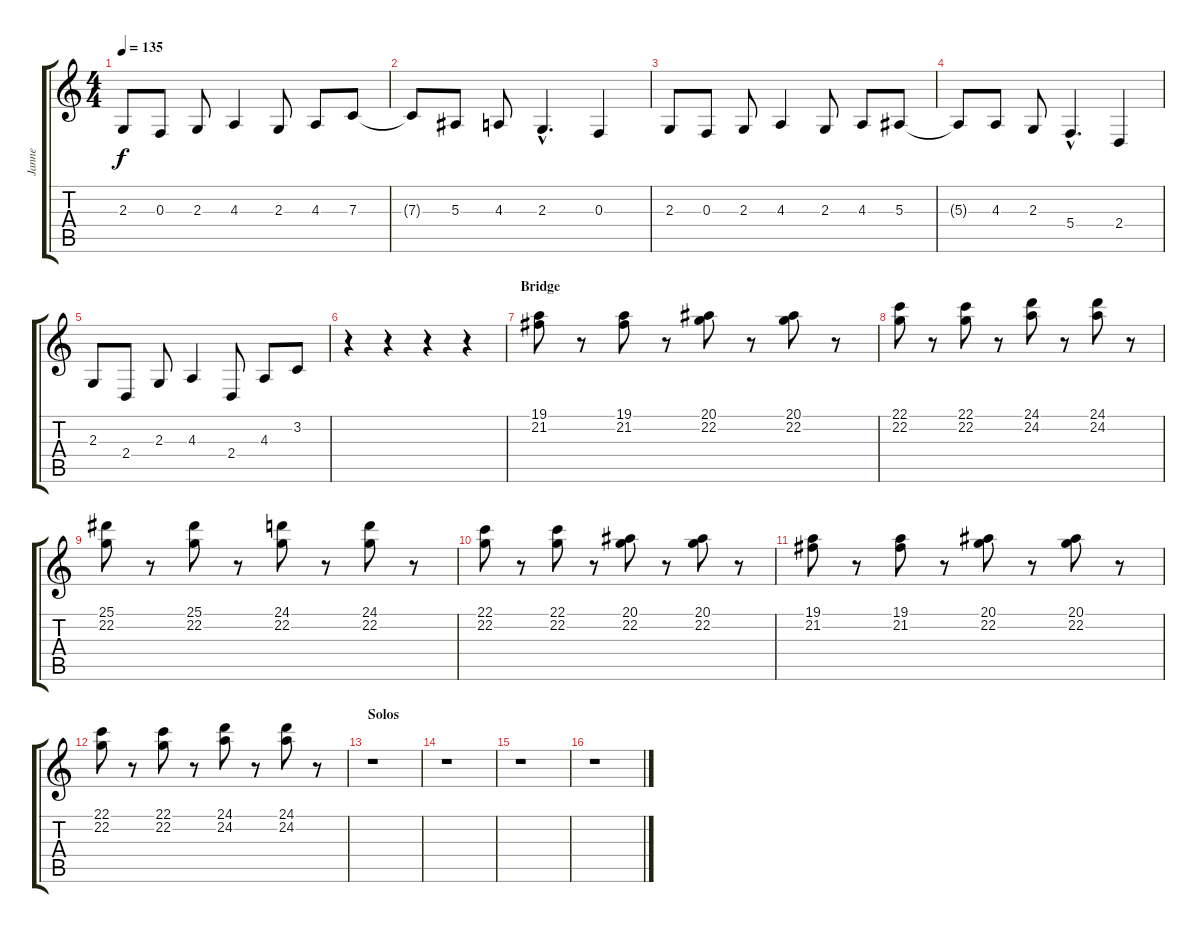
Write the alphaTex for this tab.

\track ("Janne" "Janne") {instrument stringensemble1}
\staff {score tabs}
\tuning (D4 A3 F3 C3 G2 D2) {hide}
\ts (4 4)
\tempo 135
\clef g2
\ks c
2.3.8{dy f} 0.3.8 2.3.8 4.3.4 2.3.8 4.3.8 7.3.8 |
7.3{t}.8 5.3.8 4.3.8 2.3{hac}.4{d} 0.3.4 |
2.3.8 0.3.8 2.3.8 4.3.4 2.3.8 4.3.8 5.3.8 |
5.3{t}.8 4.3.8 2.3.8 5.4{hac}.4{d} 2.4.4 |
2.3.8 2.4.8 2.3.8 4.3.4 2.4.8 4.3.8 3.2.8 |
r.4 r.4 r.4 r.4 |
\section ("" "Bridge")
(19.1 21.2).8 r.8 (19.1 21.2).8 r.8 (20.1 22.2).8 r.8 (20.1 22.2).8 r.8 |
(22.1 22.2).8 r.8 (22.1 22.2).8 r.8 (24.1 24.2).8 r.8 (24.1 24.2).8 r.8 |
(25.1 22.2).8 r.8 (25.1 22.2).8 r.8 (24.1 22.2).8 r.8 (24.1 22.2).8 r.8 |
(22.1 22.2).8 r.8 (22.1 22.2).8 r.8 (20.1 22.2).8 r.8 (20.1 22.2).8 r.8 |
(19.1 21.2).8 r.8 (19.1 21.2).8 r.8 (20.1 22.2).8 r.8 (20.1 22.2).8 r.8 |
(22.1 22.2).8 r.8 (22.1 22.2).8 r.8 (24.1 24.2).8 r.8 (24.1 24.2).8 r.8 |
\section ("" "Solos")
r.1 |
r.1 |
r.1 |
r.1
